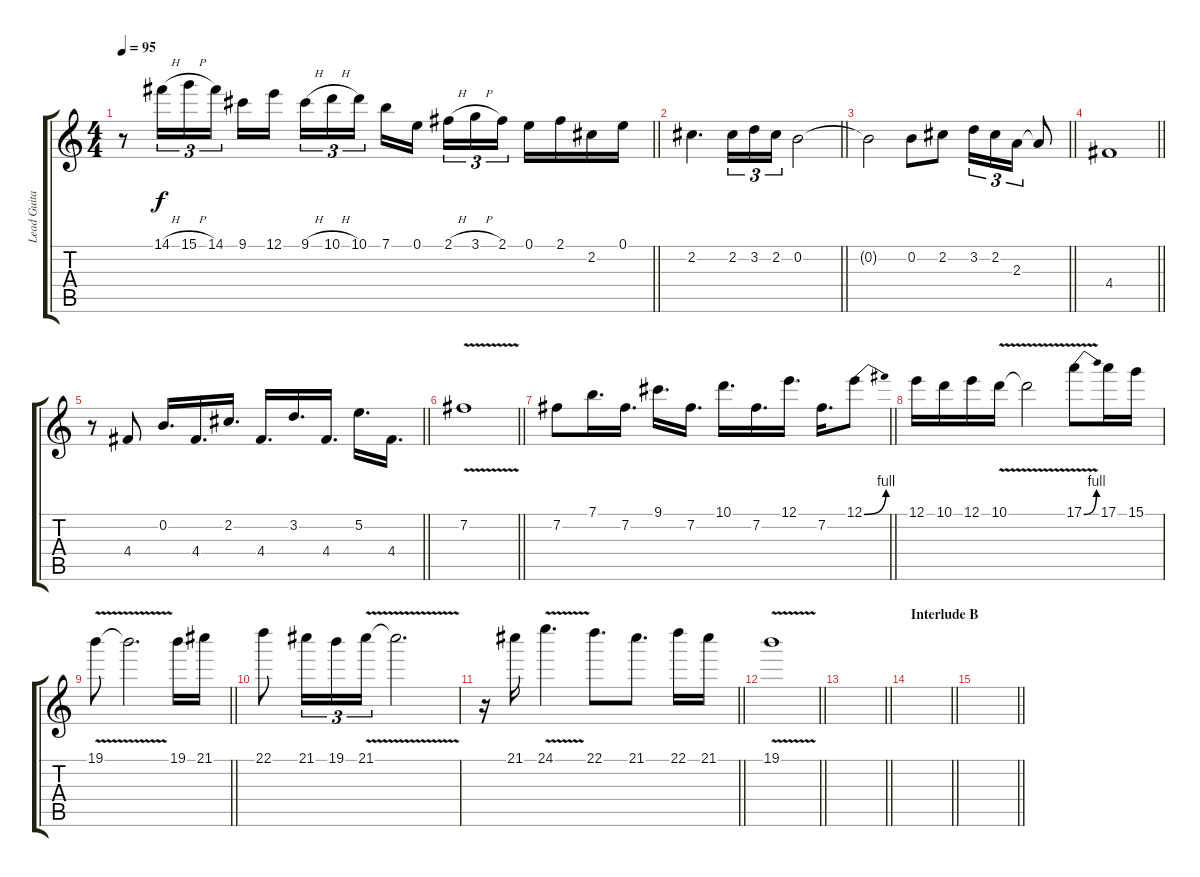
\track ("Lead Guitar (Sascha Paeth / Henjo Richte" "Lead Guita") {instrument distortionguitar}
\staff {score tabs}
\tuning (E4 B3 G3 D3 A2 E2) {hide}
\ts (4 4)
\tempo 95
\clef g2
\barLineRight lightlight
\ks c
r.8{dy f} 14.1{h}.16{tu (3 2)} 15.1{h}.16{tu (3 2)} 14.1.16{tu (3 2)} 9.1.16 12.1.16{beam splitsecondary} 9.1{h}.16{tu (3 2)} 10.1{h}.16{tu (3 2)} 10.1.16{tu (3 2)} 7.1.16 0.1.16{beam splitsecondary} 2.1{h}.16{tu (3 2)} 3.1{h}.16{tu (3 2)} 2.1.16{tu (3 2)} 0.1.16 2.1.16 2.2.16 0.1.16 |
\barLineRight lightlight
2.2.4{d} 2.2.16{tu (3 2)} 3.2.16{tu (3 2)} 2.2.16{tu (3 2)} 0.2.2 |
\barLineRight lightlight
0.2{t}.2 0.2.8 2.2.8 3.2.16{tu (3 2)} 2.2.16{tu (3 2)} 2.3.16{tu (3 2)} 2.3{t}.8 |
\barLineRight lightlight
4.4.1 |
\barLineRight lightlight
r.8 4.4.8 0.2.16{d} 4.4.16{d} 2.2.16{d} 4.4.16{d} 3.2.16{d} 4.4.16{d} 5.2.16{d} 4.4.16{d} |
\barLineRight lightlight
7.2{v}.1 |
\barLineRight lightlight
7.2.8 7.1.16{d} 7.2.16{d} 9.1.16{d} 7.2.16{d} 10.1.16{d} 7.2.16{d} 12.1.16{d} 7.2.16{d} 12.1{be (bend 0 0 60 4)}.8 |
12.1.16 10.1.16 12.1.16 10.1{v}.16 10.1{t}.2 17.1{be (bend 0 0 60 4) v}.8 17.1.16 15.1.16 |
\barLineRight lightlight
19.1{v}.8 19.1{t}.2{d} 19.1.16 21.1.16 |
22.1.8 21.1.16{tu (3 2)} 19.1.16{tu (3 2)} 21.1{v}.16{tu (3 2)} 21.1{t}.2{d} |
\barLineRight lightlight
r.16 21.1.16 24.1{v}.4{d} 22.1.8{d} 21.1.8{d} 22.1.16 21.1.16 |
\barLineRight lightlight
19.1{v}.1 |
\barLineRight lightlight
|
\section ("" "Interlude B")
\barLineRight lightlight
|
\barLineRight lightlight
